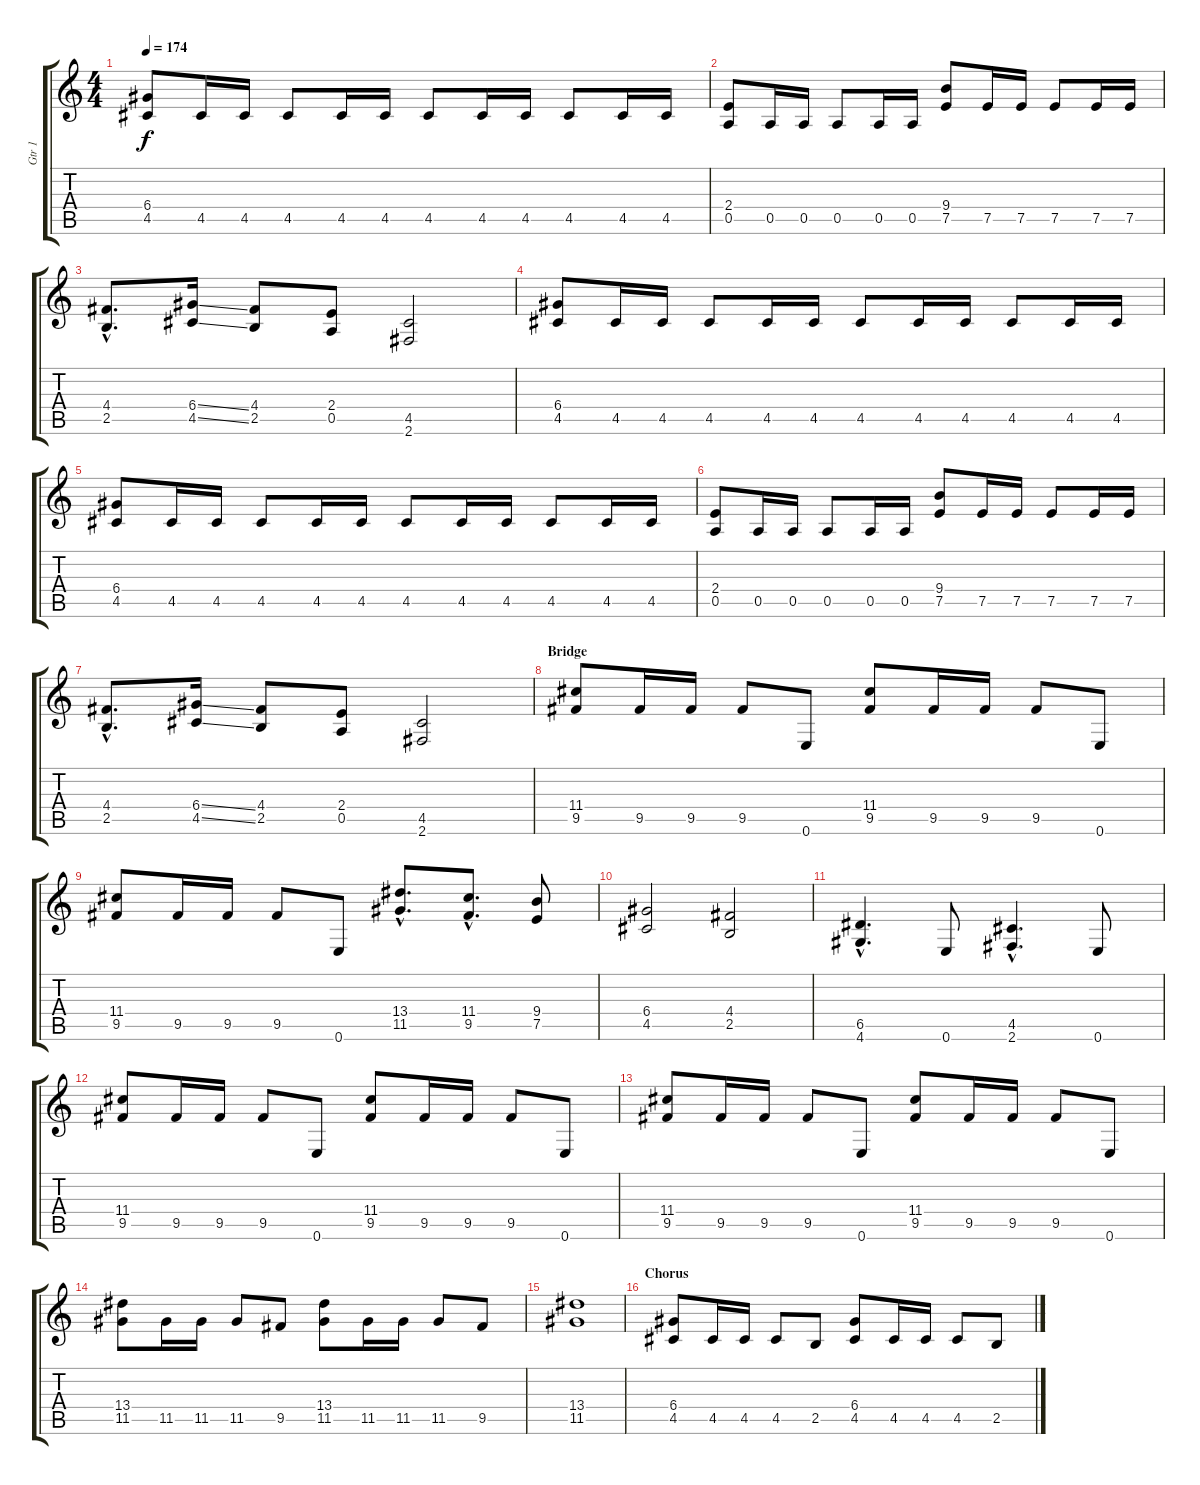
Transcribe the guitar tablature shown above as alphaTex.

\track ("Gtr 1" "Gtr 1") {instrument distortionguitar}
\staff {score tabs}
\tuning (E4 B3 G3 D3 A2 E2) {hide}
\ts (4 4)
\tempo 174
\clef g2
\ks c
(6.4 4.5).8{dy f} 4.5.16 4.5.16 4.5.8 4.5.16 4.5.16 4.5.8 4.5.16 4.5.16 4.5.8 4.5.16 4.5.16 |
(2.4 0.5).8 0.5.16 0.5.16 0.5.8 0.5.16 0.5.16 (9.4 7.5).8 7.5.16 7.5.16 7.5.8 7.5.16 7.5.16 |
(4.4{hac} 2.5{hac}).8{d} (6.4{ss} 4.5{ss}).16 (4.4 2.5).8 (2.4 0.5).8 (4.5 2.6).2 |
(6.4 4.5).8 4.5.16 4.5.16 4.5.8 4.5.16 4.5.16 4.5.8 4.5.16 4.5.16 4.5.8 4.5.16 4.5.16 |
(6.4 4.5).8 4.5.16 4.5.16 4.5.8 4.5.16 4.5.16 4.5.8 4.5.16 4.5.16 4.5.8 4.5.16 4.5.16 |
(2.4 0.5).8 0.5.16 0.5.16 0.5.8 0.5.16 0.5.16 (9.4 7.5).8 7.5.16 7.5.16 7.5.8 7.5.16 7.5.16 |
(4.4{hac} 2.5{hac}).8{d} (6.4{ss} 4.5{ss}).16 (4.4 2.5).8 (2.4 0.5).8 (4.5 2.6).2 |
\section ("" "Bridge")
(11.4 9.5).8 9.5.16 9.5.16 9.5.8 0.6.8 (11.4 9.5).8 9.5.16 9.5.16 9.5.8 0.6.8 |
(11.4 9.5).8 9.5.16 9.5.16 9.5.8 0.6.8 (13.4{hac} 11.5{hac}).8{d} (11.4{hac} 9.5{hac}).8{d} (9.4 7.5).8 |
(6.4 4.5).2 (4.4 2.5).2 |
(6.5{hac} 4.6{hac}).4{d} 0.6.8 (4.5{hac} 2.6{hac}).4{d} 0.6.8 |
(11.4 9.5).8 9.5.16 9.5.16 9.5.8 0.6.8 (11.4 9.5).8 9.5.16 9.5.16 9.5.8 0.6.8 |
(11.4 9.5).8 9.5.16 9.5.16 9.5.8 0.6.8 (11.4 9.5).8 9.5.16 9.5.16 9.5.8 0.6.8 |
(13.4 11.5).8 11.5.16 11.5.16 11.5.8 9.5.8 (13.4 11.5).8 11.5.16 11.5.16 11.5.8 9.5.8 |
(13.4 11.5).1 |
\section ("" "Chorus")
(6.4 4.5).8 4.5.16 4.5.16 4.5.8 2.5.8 (6.4 4.5).8 4.5.16 4.5.16 4.5.8 2.5.8
